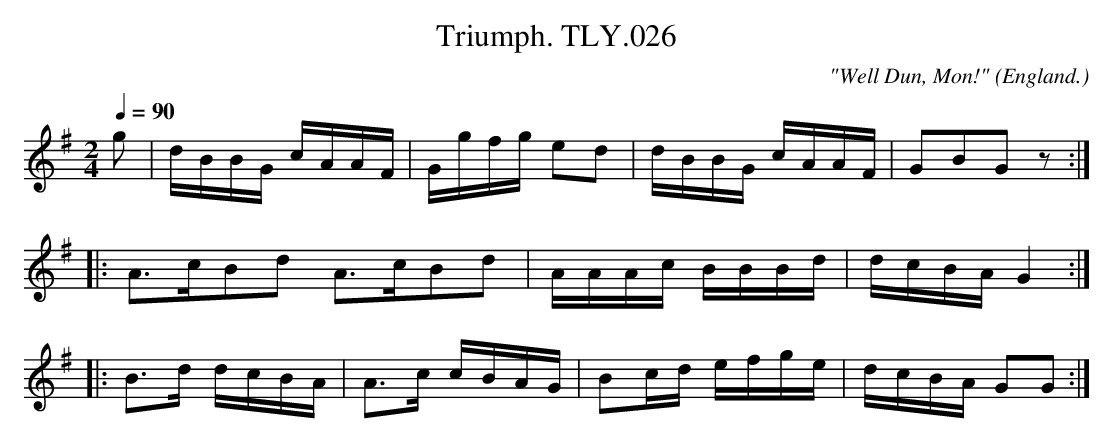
X:1
T:Triumph. TLY.026
M:2/4
L:1/16
Q:1/4=90
C:"Well Dun, Mon!"
O:England.
K:G
g2|dBBG cAAF|Ggfg e2d2|dBBG cAAF|G2B2G2z2:|
|:A3cB2d2 A3cB2d2|AAAc BBBd|dcBA G4:|
|:B3d dcBA|A3c cBAG|B2cd efge|dcBA G2G2:|
